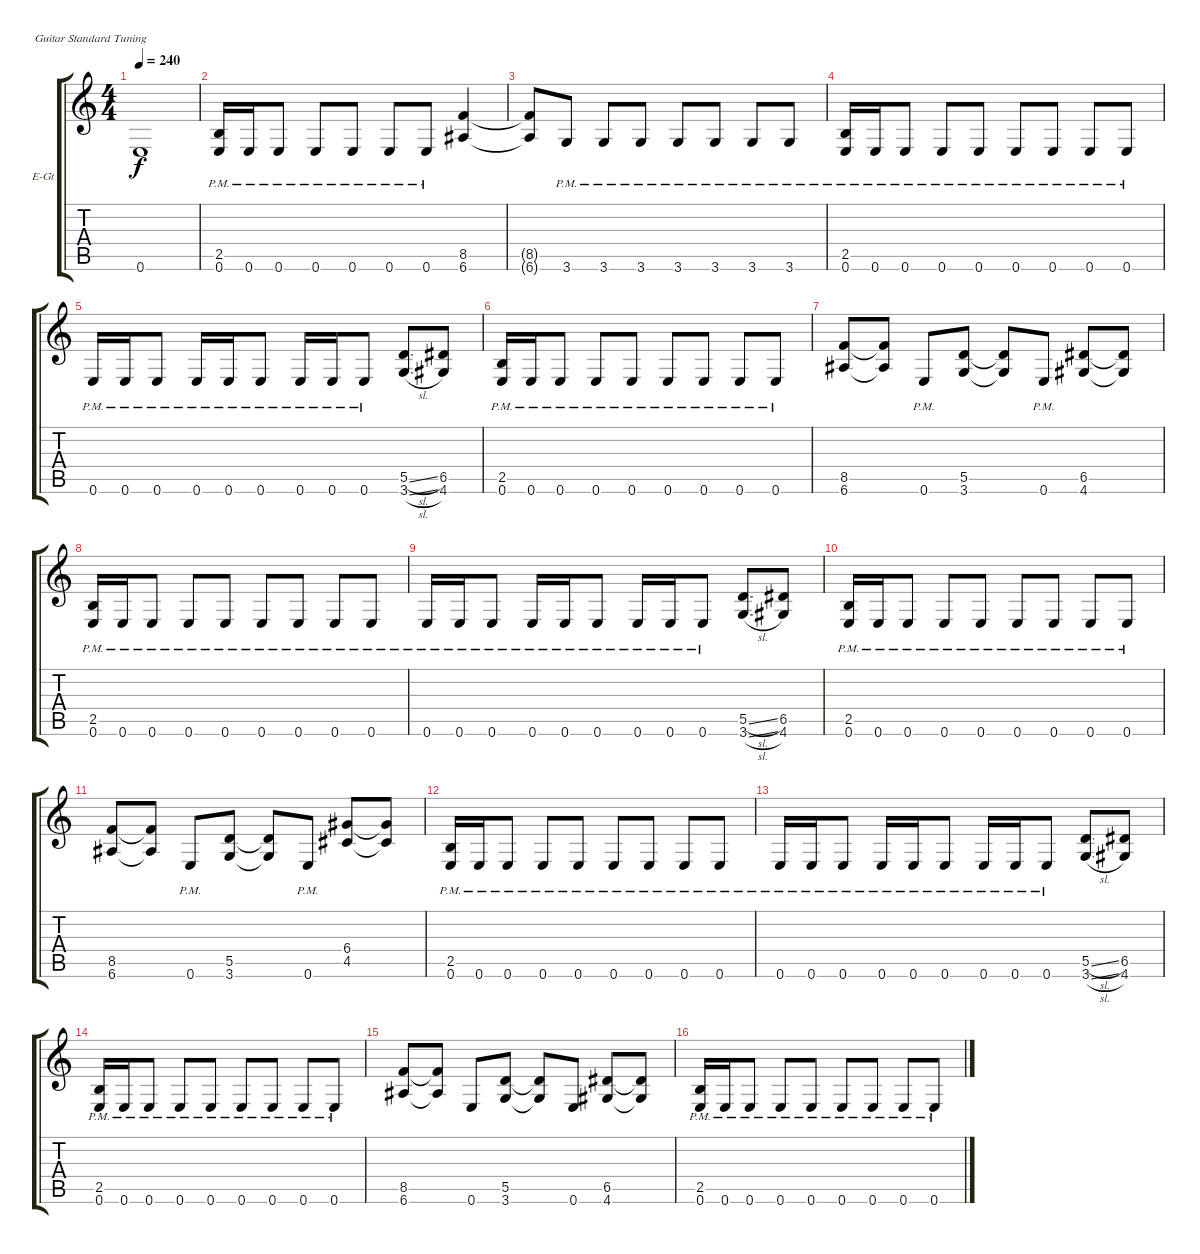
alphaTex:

\bracketExtendMode groupsimilarinstruments
\firstSystemTrackNameOrientation horizontal
\otherSystemsTrackNameOrientation horizontal
\track ("Äîðîæêà 1" "E-Gt") {instrument distortionguitar}
\staff {score tabs}
\tuning (E4 B3 G3 D3 A2 E2)
\ts (4 4)
\tempo 240
\clef g2
\ks c
0.6{t}.1{dy f} |
(2.5{pm} 0.6{pm}).16 0.6{pm}.16 0.6{pm}.8 0.6{pm}.8 0.6{pm}.8 0.6{pm}.8 0.6{pm}.8 (8.5 6.6).4 |
(8.5{t} 6.6{t}).8 3.6{pm}.8 3.6{pm}.8 3.6{pm}.8 3.6{pm}.8 3.6{pm}.8 3.6{pm}.8 3.6{pm}.8 |
(2.5{pm} 0.6{pm}).16 0.6{pm}.16 0.6{pm}.8 0.6{pm}.8 0.6{pm}.8 0.6{pm}.8 0.6{pm}.8 0.6{pm}.8 0.6{pm}.8 |
0.6{pm}.16 0.6{pm}.16 0.6{pm}.8 0.6{pm}.16 0.6{pm}.16 0.6{pm}.8 0.6{pm}.16 0.6{pm}.16 0.6{pm}.8 (5.5{sl} 3.6{sl}).8 (6.5 4.6).8 |
(2.5{pm} 0.6{pm}).16 0.6{pm}.16 0.6{pm}.8 0.6{pm}.8 0.6{pm}.8 0.6{pm}.8 0.6{pm}.8 0.6{pm}.8 0.6{pm}.8 |
(8.5 6.6).8 (8.5{t} 6.6{t}).8 0.6{pm}.8 (5.5 3.6).8 (5.5{t} 3.6{t}).8 0.6{pm}.8 (6.5 4.6).8 (6.5{t} 4.6{t}).8 |
(2.5{pm} 0.6{pm}).16 0.6{pm}.16 0.6{pm}.8 0.6{pm}.8 0.6{pm}.8 0.6{pm}.8 0.6{pm}.8 0.6{pm}.8 0.6{pm}.8 |
0.6{pm}.16 0.6{pm}.16 0.6{pm}.8 0.6{pm}.16 0.6{pm}.16 0.6{pm}.8 0.6{pm}.16 0.6{pm}.16 0.6{pm}.8 (5.5{sl} 3.6{sl}).8 (6.5 4.6).8 |
(2.5{pm} 0.6{pm}).16 0.6{pm}.16 0.6{pm}.8 0.6{pm}.8 0.6{pm}.8 0.6{pm}.8 0.6{pm}.8 0.6{pm}.8 0.6{pm}.8 |
(8.5 6.6).8 (8.5{t} 6.6{t}).8 0.6{pm}.8 (5.5 3.6).8 (5.5{t} 3.6{t}).8 0.6{pm}.8 (6.4 4.5).8 (6.4{t} 4.5{t}).8 |
(2.5{pm} 0.6{pm}).16 0.6{pm}.16 0.6{pm}.8 0.6{pm}.8 0.6{pm}.8 0.6{pm}.8 0.6{pm}.8 0.6{pm}.8 0.6{pm}.8 |
0.6{pm}.16 0.6{pm}.16 0.6{pm}.8 0.6{pm}.16 0.6{pm}.16 0.6{pm}.8 0.6{pm}.16 0.6{pm}.16 0.6{pm}.8 (5.5{sl} 3.6{sl}).8 (6.5 4.6).8 |
(2.5{pm} 0.6{pm}).16 0.6{pm}.16 0.6{pm}.8 0.6{pm}.8 0.6{pm}.8 0.6{pm}.8 0.6{pm}.8 0.6{pm}.8 0.6{pm}.8 |
(8.5 6.6).8 (8.5{t} 6.6{t}).8 0.6.8 (5.5 3.6).8 (5.5{t} 3.6{t}).8 0.6.8 (6.5 4.6).8 (6.5{t} 4.6{t}).8 |
(2.5{pm} 0.6{pm}).16 0.6{pm}.16 0.6{pm}.8 0.6{pm}.8 0.6{pm}.8 0.6{pm}.8 0.6{pm}.8 0.6{pm}.8 0.6{pm}.8
